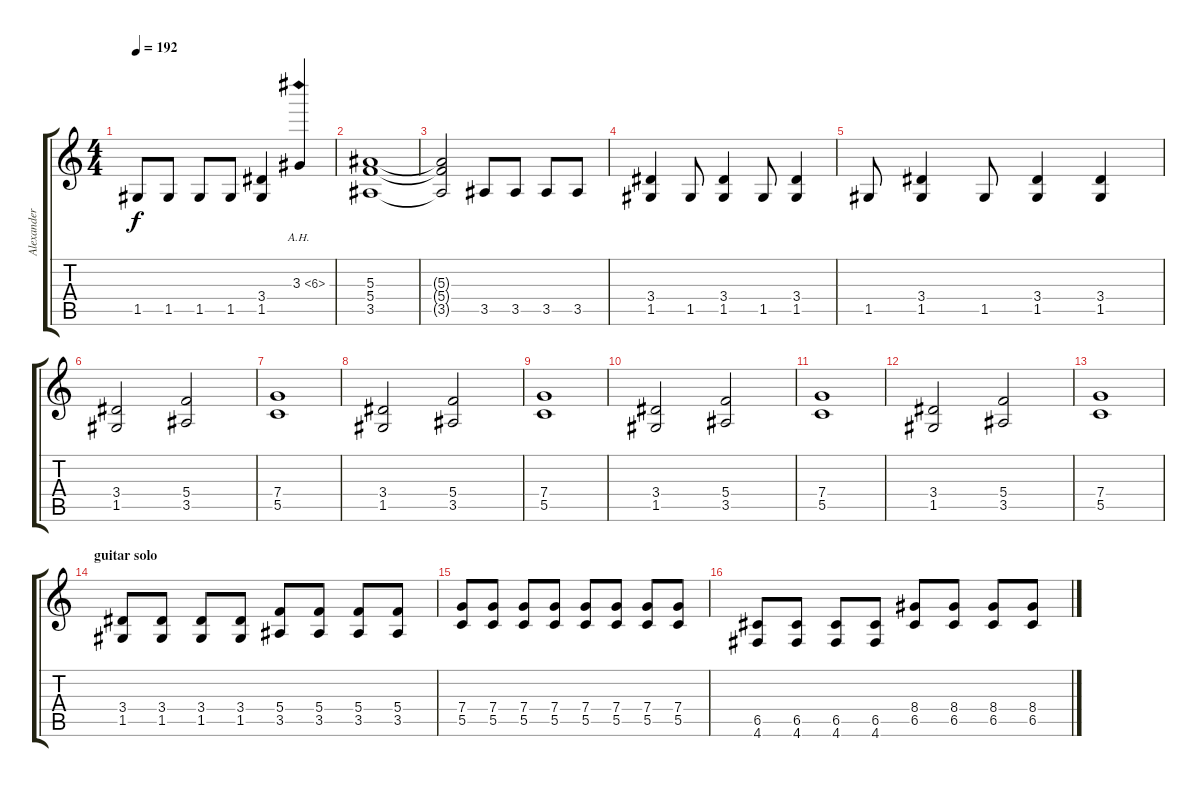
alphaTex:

\track ("Alexander Kuoppala" "Alexander ") {instrument distortionguitar}
\staff {score tabs}
\tuning (D4 A3 F3 C3 G2 D2) {hide}
\ts (4 4)
\tempo 192
\clef g2
\ks c
1.5.8{dy f} 1.5.8 1.5.8 1.5.8 (3.4 1.5).4 3.3{ah 3}.4 |
(5.3 5.4 3.5).1 |
(5.3{t} 5.4{t} 3.5{t}).2 3.5.8 3.5.8 3.5.8 3.5.8 |
(3.4 1.5).4 1.5.8 (3.4 1.5).4 1.5.8 (3.4 1.5).4 |
1.5.8 (3.4 1.5).4 1.5.8 (3.4 1.5).4 (3.4 1.5).4 |
(3.4 1.5).2 (5.4 3.5).2 |
(7.4 5.5).1 |
(3.4 1.5).2 (5.4 3.5).2 |
(7.4 5.5).1 |
(3.4 1.5).2 (5.4 3.5).2 |
(7.4 5.5).1 |
(3.4 1.5).2 (5.4 3.5).2 |
(7.4 5.5).1 |
\section ("" "guitar solo")
(3.4 1.5).8 (3.4 1.5).8 (3.4 1.5).8 (3.4 1.5).8 (5.4 3.5).8 (5.4 3.5).8 (5.4 3.5).8 (5.4 3.5).8 |
(7.4 5.5).8 (7.4 5.5).8 (7.4 5.5).8 (7.4 5.5).8 (7.4 5.5).8 (7.4 5.5).8 (7.4 5.5).8 (7.4 5.5).8 |
(6.5 4.6).8 (6.5 4.6).8 (6.5 4.6).8 (6.5 4.6).8 (8.4 6.5).8 (8.4 6.5).8 (8.4 6.5).8 (8.4 6.5).8
